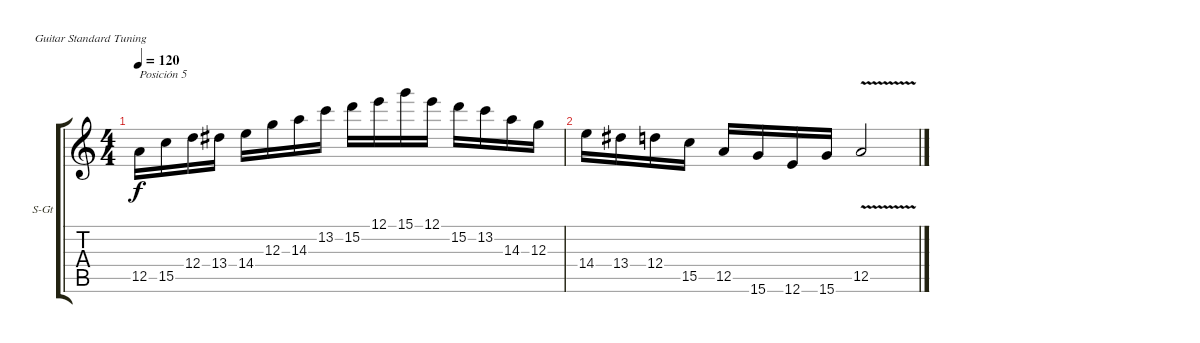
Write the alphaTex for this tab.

\defaultSystemsLayout 4
\bracketExtendMode groupsimilarinstruments
\firstSystemTrackNameOrientation horizontal
\otherSystemsTrackNameOrientation horizontal
\track ("Steel Guitar" "S-Gt") {instrument acousticguitarsteel}
\staff {score tabs}
\tuning (E4 B3 G3 D3 A2 E2)
\ts (4 4)
\tempo 120
\clef g2
\ks c
12.5.16{txt "Posición 5" dy f instrument acousticguitarsteel} 15.5.16 12.4.16 13.4.16 14.4.16 12.3.16 14.3.16 13.2.16 15.2.16 12.1.16 15.1.16 12.1.16 15.2.16 13.2.16 14.3.16 12.3.16 |
14.4.16 13.4.16 12.4.16 15.5.16 12.5.16 15.6.16 12.6.16 15.6.16 12.5{v}.2
